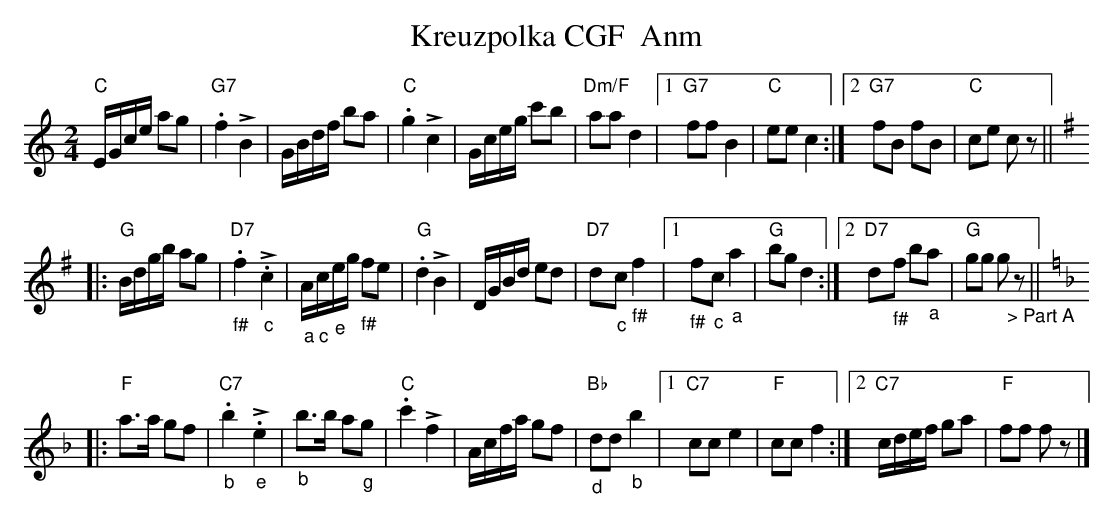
X:1
T: Kreuzpolka CGF  Anm
M:2/4
L:1/16
K:C %%MIDI gchordon
"C"EGce a2g2 | "G7".f4 +>+B4 | GBdf b2a2 | "C".g4 +>+c4 | Gceg c'2b2 |\
 "Dm/F"a2a2 d4 |1 "G7"f2f2 B4 | "C"e2e2c4 :|2 "G7"f2B2 f2B2 | "C"c2e2 c2z2 || [K:G]
|:"" "G"Bdgb a2g2 | "D7""_f#".f4 +>+"_c".c4 | "_a"A"_c"c"_e"eg "_f#"f2e2 | "G".d4 +>+B4 | DGBd e2d2 |\
 "D7"d2"_c"c2 "_f#"f4 |1 "_f#"f2"_c"c2 "_a"a4 | "G"b2g2 d4 :|2 "D7"d2"_f#"f2 b2"_a"a2 | "G"g2g2 g2"_> Part A"z2 || [K:F] [L:1/8)]
|:"" "F"a>a gf |"C7""_b".b2 +>+"_e".e2 | "_b"b>b a"_g"g | "C".c'2 +>+f2 | A/c/f/a/ gf |\
 "Bb""_d"dd "_b"b2 |1 "C7"cc e2 |"F"cc f2 :|2 "C7"c/d/e/f/ ga | "F"ff fz |]
